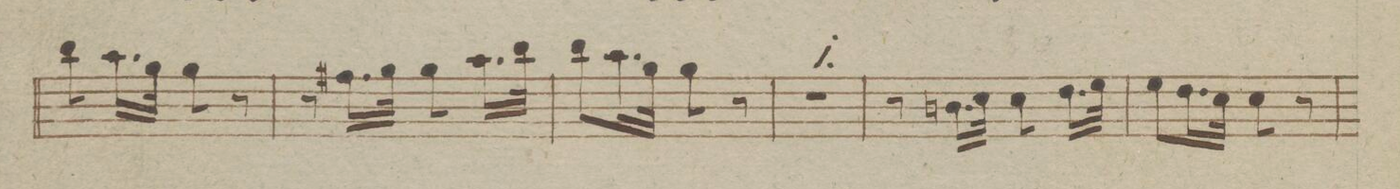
**kern	**dynam
*I"Violino Secondo	*
*clefG2	*
*k[b-e-]	*
*M2/4	*
8bb-\	.
16.aa\LL	.
32gg\JJk	.
8gg\	.
8r	.
=26	=26
8r	.
16.ff#X\LL	.
32gg\JJk	.
8gg\	.
16.aa\LL	.
32bb-\JJk	.
=27	=27
8bb-\L	.
16.aa\L	.
32gg\JJk	.
8gg\	.
8r	.
=28	=28
2r	.
=29	=29
8r	.
16.bn\LL	.
32cc\JJk	.
8cc\	.
16.dd\LL	.
32ee-\JJk	.
=30	=30
8ee-\L	.
16.dd\L	.
32cc\JJk	.
8cc\	.
8r	.
=31	=31
*-	*-
